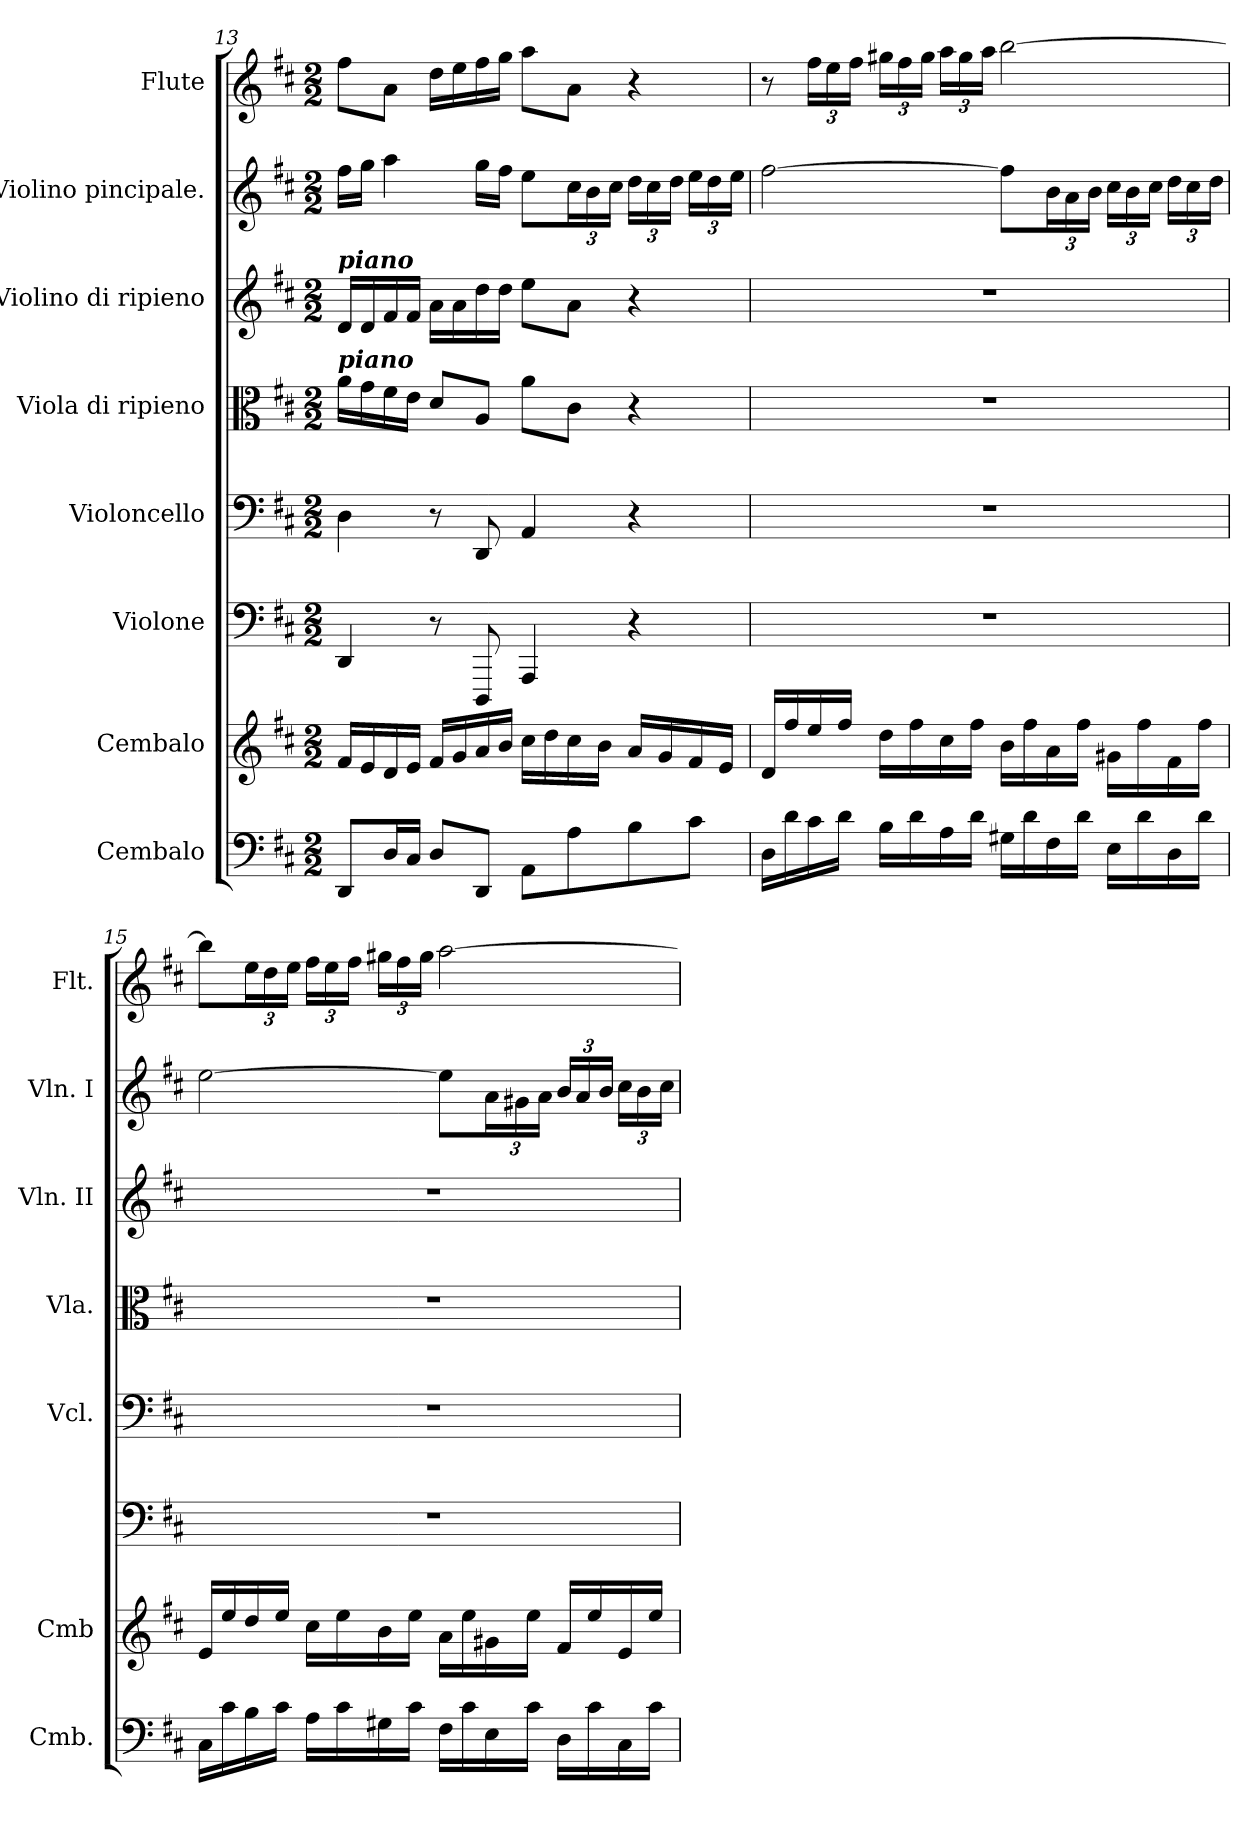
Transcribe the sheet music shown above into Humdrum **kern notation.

**kern	**kern	**kern	**kern	**kern	**kern	**kern	**kern
*part8	*part7	*part6	*part5	*part4	*part3	*part2	*part1
*staff8	*staff7	*staff6	*staff5	*staff4	*staff3	*staff2	*staff1
*I"Cembalo	*I"Cembalo	*I"Violone	*I"Violoncello	*I"Viola di ripieno	*I"Violino di ripieno	*I"Violino pincipale.	*I"Flute
*I'Cmb.	*I'Cmb	*	*I'Vcl.	*I'Vla.	*I'Vln. II	*I'Vln. I	*I'Flt.
!!LO:LB:g=z
*clefF4	*clefG2	*clefF4	*clefF4	*clefC3	*clefG2	*clefG2	*clefG2
*	*	*ITrd7c12	*	*	*	*	*
*k[f#c#]	*k[f#c#]	*k[f#c#]	*k[f#c#]	*k[f#c#]	*k[f#c#]	*k[f#c#]	*k[f#c#]
*D:	*D:	*D:	*D:	*D:	*D:	*D:	*D:
*M2/2	*M2/2	*M2/2	*M2/2	*M2/2	*M2/2	*M2/2	*M2/2
=13	=13	=13	=13	=13	=13	=13	=13
!	!	!	!	!	!LO:TX:a:Bi:t=piano	!	!
!	!	!	!	!LO:TX:a:Bi:t=piano	!	!	!
8DD/L	16f#/LL	4DDD/	4D\	16a\LL	16d/LL	16ff#\LL	8ff#\L
.	16e/	.	.	16g\	16d/	16gg\JJ	.
16D/L	16d/	.	.	16f#\	16f#/	4aa\	8a\J
16C#/JJ	16e/JJ	.	.	16e\JJ	16f#/JJ	.	.
8D/L	16f#/LL	8r	8r	8d/L	16a\LL	.	16dd\LL
.	16g/	.	.	.	16a\	.	16ee\
8DD/J	16a/	8DDDD/	8DD/	8A/J	16dd\	16gg\LL	16ff#\
.	16b/JJ	.	.	.	16dd\JJ	16ff#\JJ	16gg\JJ
8AA\L	16cc#\LL	4AAAA/	4AA/	8a\L	8ee\L	8ee\L	8aa\L
.	16dd\	.	.	.	.	.	.
*	*	*	*	*	*	*Xbrackettup	*
8A\	16cc#\	.	.	8c#\J	8a\J	24cc#\L	8a\J
.	.	.	.	.	.	24b\	.
.	16b\JJ	.	.	.	.	.	.
.	.	.	.	.	.	24cc#\JJ	.
8B\	16a/LL	4r	4r	4r	4r	24dd\LL	4r
.	.	.	.	.	.	24cc#\	.
.	16g/	.	.	.	.	.	.
.	.	.	.	.	.	24dd\JJ	.
8c#\J	16f#/	.	.	.	.	24ee\LL	.
.	.	.	.	.	.	24dd\	.
.	16e/JJ	.	.	.	.	.	.
.	.	.	.	.	.	24ee\JJ	.
=14	=14	=14	=14	=14	=14	=14	=14
16D\LL	16d/LL	1r	1r	1r	1r	[2ff#\	8r
16d\	16ff#/	.	.	.	.	.	.
*	*	*	*	*	*	*	*Xbrackettup
16c#\	16ee/	.	.	.	.	.	24ff#\LL
.	.	.	.	.	.	.	24ee\
16d\JJ	16ff#/JJ	.	.	.	.	.	.
.	.	.	.	.	.	.	24ff#\JJ
16B\LL	16dd\LL	.	.	.	.	.	24gg#X\LL
.	.	.	.	.	.	.	24ff#\
16d\	16ff#\	.	.	.	.	.	.
.	.	.	.	.	.	.	24gg#\JJ
16A\	16cc#\	.	.	.	.	.	24aa\LL
.	.	.	.	.	.	.	24gg#\
16d\JJ	16ff#\JJ	.	.	.	.	.	.
.	.	.	.	.	.	.	24aa\JJ
16G#X\LL	16b\LL	.	.	.	.	8ff#\L]	[2bb\
16d\	16ff#\	.	.	.	.	.	.
16F#\	16a\	.	.	.	.	24b\L	.
.	.	.	.	.	.	24a\	.
16d\JJ	16ff#\JJ	.	.	.	.	.	.
.	.	.	.	.	.	24b\JJ	.
16E\LL	16g#X\LL	.	.	.	.	24cc#\LL	.
.	.	.	.	.	.	24b\	.
16d\	16ff#\	.	.	.	.	.	.
.	.	.	.	.	.	24cc#\JJ	.
16D\	16f#\	.	.	.	.	24dd\LL	.
.	.	.	.	.	.	24cc#\	.
16d\JJ	16ff#\JJ	.	.	.	.	.	.
.	.	.	.	.	.	24dd\JJ	.
=15	=15	=15	=15	=15	=15	=15	=15
16C#\LL	16e/LL	1r	1r	1r	1r	[2ee\	8bb\L]
16c#\	16ee/	.	.	.	.	.	.
16B\	16dd/	.	.	.	.	.	24ee\L
.	.	.	.	.	.	.	24dd\
16c#\JJ	16ee/JJ	.	.	.	.	.	.
.	.	.	.	.	.	.	24ee\JJ
16A\LL	16cc#\LL	.	.	.	.	.	24ff#\LL
.	.	.	.	.	.	.	24ee\
16c#\	16ee\	.	.	.	.	.	.
.	.	.	.	.	.	.	24ff#\JJ
16G#X\	16b\	.	.	.	.	.	24gg#X\LL
.	.	.	.	.	.	.	24ff#\
16c#\JJ	16ee\JJ	.	.	.	.	.	.
.	.	.	.	.	.	.	24gg#\JJ
16F#\LL	16a\LL	.	.	.	.	8ee\L]	[2aa\
16c#\	16ee\	.	.	.	.	.	.
16E\	16g#X\	.	.	.	.	24a\L	.
.	.	.	.	.	.	24g#X\	.
16c#\JJ	16ee\JJ	.	.	.	.	.	.
.	.	.	.	.	.	24a\JJ	.
16D\LL	16f#/LL	.	.	.	.	24b/LL	.
.	.	.	.	.	.	24a/	.
16c#\	16ee/	.	.	.	.	.	.
.	.	.	.	.	.	24b/JJ	.
16C#\	16e/	.	.	.	.	24cc#\LL	.
.	.	.	.	.	.	24b\	.
16c#\JJ	16ee/JJ	.	.	.	.	.	.
.	.	.	.	.	.	24cc#\JJ	.
=	=	=	=	=	=	=	=
*-	*-	*-	*-	*-	*-	*-	*-
